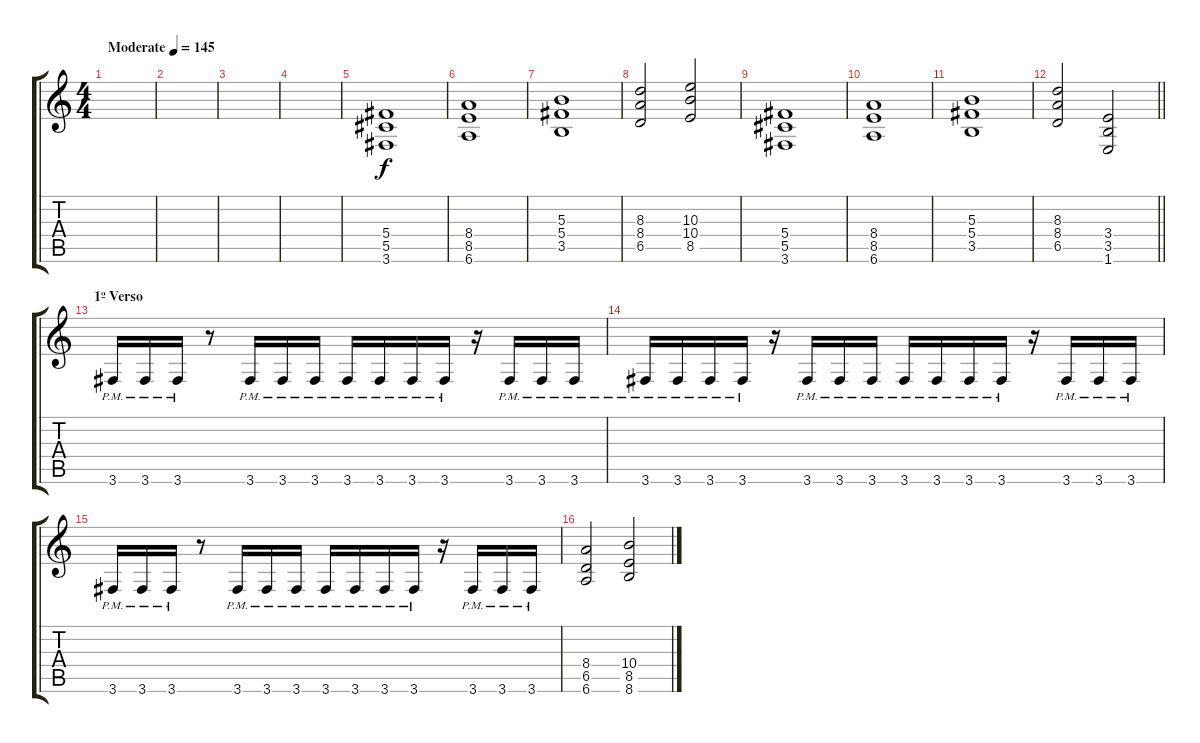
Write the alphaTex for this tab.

\track "" {instrument distortionguitar}
\staff {score tabs}
\tuning (Eb4 Bb3 Gb3 Db3 Ab2 Eb2) {hide}
\ts (4 4)
\tempo (145 "Moderate")
\clef g2
\ks c
|
|
|
|
(5.4 5.5 3.6).1 |
(8.4 8.5 6.6).1 |
(5.3 5.4 3.5).1 |
(8.3 8.4 6.5).2 (10.3 10.4 8.5).2 |
(5.4 5.5 3.6).1 |
(8.4 8.5 6.6).1 |
(5.3 5.4 3.5).1 |
\barLineRight lightlight
(8.3 8.4 6.5).2 (3.4 3.5 1.6).2 |
\section ("" "1º Verso")
3.6{pm}.16 3.6{pm}.16 3.6{pm}.16 r.8 3.6{pm}.16 3.6{pm}.16 3.6{pm}.16 3.6{pm}.16 3.6{pm}.16 3.6{pm}.16 3.6{pm}.16 r.16 3.6{pm}.16 3.6{pm}.16 3.6{pm}.16 |
3.6{pm}.16 3.6{pm}.16 3.6{pm}.16 3.6{pm}.16 r.16 3.6{pm}.16 3.6{pm}.16 3.6{pm}.16 3.6{pm}.16 3.6{pm}.16 3.6{pm}.16 3.6{pm}.16 r.16 3.6{pm}.16 3.6{pm}.16 3.6{pm}.16 |
3.6{pm}.16 3.6{pm}.16 3.6{pm}.16 r.8 3.6{pm}.16 3.6{pm}.16 3.6{pm}.16 3.6{pm}.16 3.6{pm}.16 3.6{pm}.16 3.6{pm}.16 r.16 3.6{pm}.16 3.6{pm}.16 3.6{pm}.16 |
(8.4 6.5 6.6).2 (10.4 8.5 8.6).2
